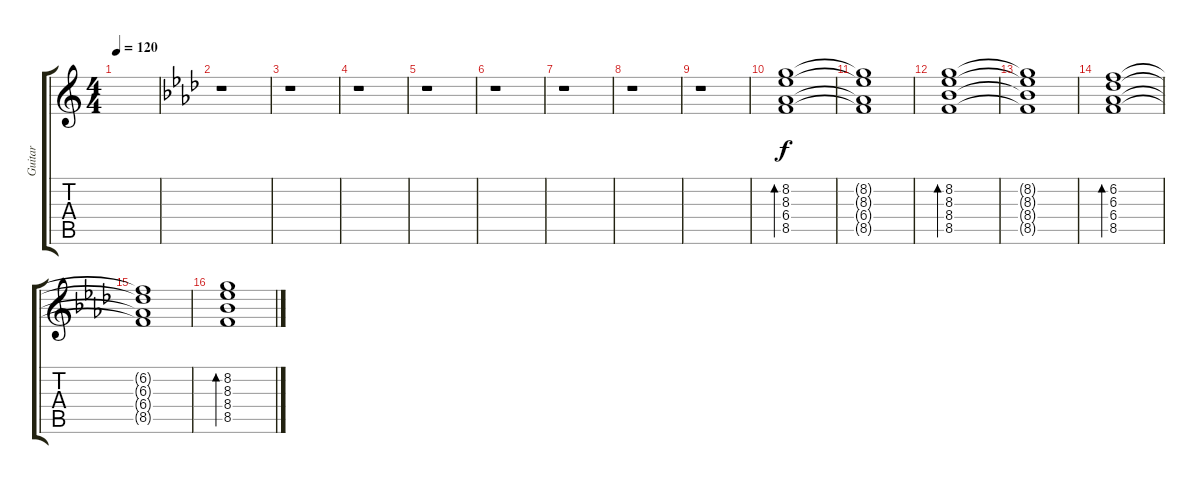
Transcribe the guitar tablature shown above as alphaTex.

\track ("Guitar" "Guitar") {instrument electricguitarclean}
\staff {score tabs}
\tuning (E4 B3 G3 D3 A2 E2) {hide}
\ts (4 4)
\tempo 120
\clef g2
\ks c
|
\ks ab
r.1 |
r.1 |
r.1 |
r.1 |
r.1 |
r.1 |
r.1 |
r.1 |
(8.2 8.3 6.4 8.5).1{bd 240} |
(8.2{t} 8.3{t} 6.4{t} 8.5{t}).1 |
(8.2 8.3 8.4 8.5).1{bd 240} |
(8.2{t} 8.3{t} 8.4{t} 8.5{t}).1 |
(6.2 6.3 6.4 8.5).1{bd 240} |
(6.2{t} 6.3{t} 6.4{t} 8.5{t}).1 |
(8.2 8.3 8.4 8.5).1{bd 240}
